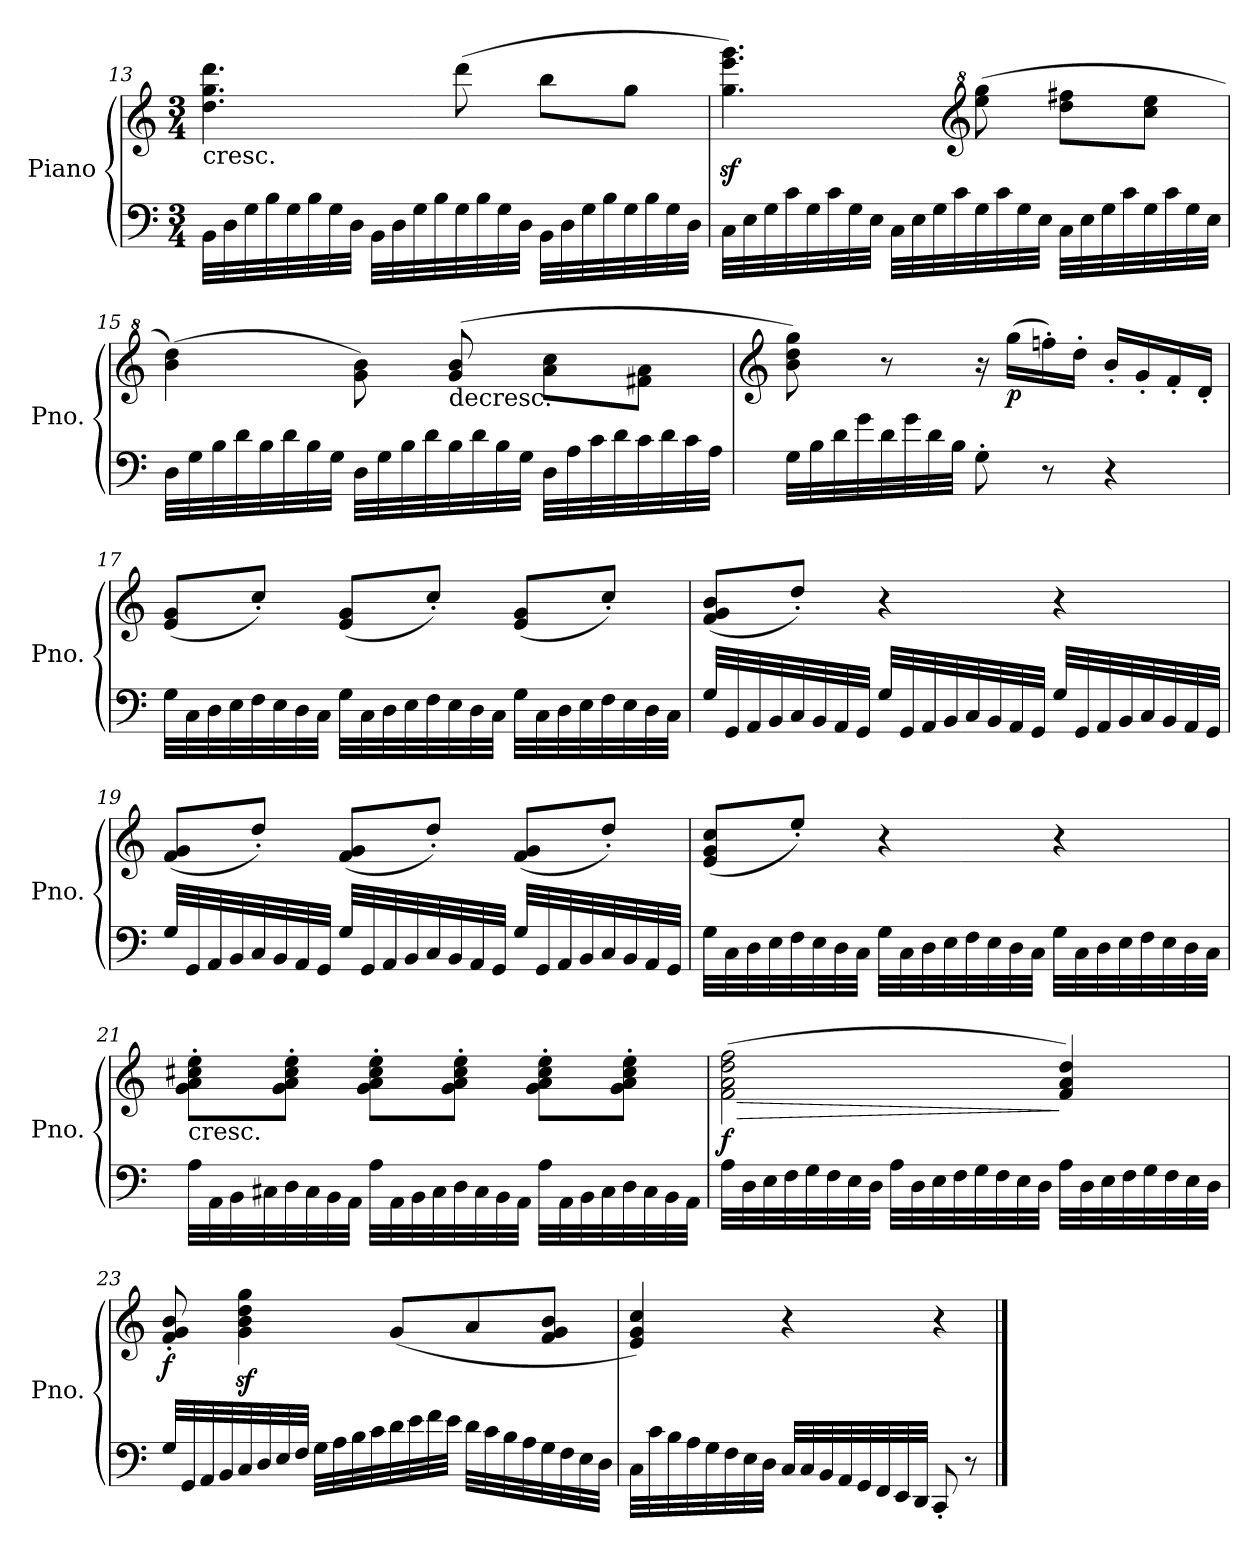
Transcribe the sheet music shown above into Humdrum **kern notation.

**kern	**kern	**dynam
*part1	*part1	*part1
*staff2	*staff1	*staff1/2
*I"Piano	*	*
*I'Pno.	*	*
!!LO:PB:g=z
*clefF4	*clefG2	*
*k[]	*k[]	*
*M3/4	*M3/4	*
=13	=13	=13
!	!LO:TX:b:t=cresc.	!
32BB\LLL	4.dd\ 4.gg\ 4.ddd\	.
32D\	.	.
32G\	.	.
32B\	.	.
32G\	.	.
32B\	.	.
32G\	.	.
32D\JJJ	.	.
32BB\LLL	.	.
32D\	.	.
32G\	.	.
32B\	.	.
32G\	(>8ddd\	.
32B\	.	.
32G\	.	.
32D\JJJ	.	.
32BB\LLL	8bb\L	.
32D\	.	.
32G\	.	.
32B\	.	.
32G\	8gg\J	.
32B\	.	.
32G\	.	.
32D\JJJ	.	.
=14	=14	=14
32C\LLL	4.gg\z< 4.eee\z< 4.ggg\z<)	.
32E\	.	.
32G\	.	.
32c\	.	.
32G\	.	.
32c\	.	.
32G\	.	.
32E\JJJ	.	.
32C\LLL	.	.
32E\	.	.
32G\	.	.
32c\	.	.
*	*clefG^2	*
32G\	(>8eee\ 8ggg\	.
32c\	.	.
32G\	.	.
32E\JJJ	.	.
32C\LLL	8ddd\ 8fff#X\L	.
32E\	.	.
32G\	.	.
32c\	.	.
32G\	8ccc\ 8eee\J	.
32c\	.	.
32G\	.	.
32E\JJJ	.	.
!!LO:LB:g=z
=15	=15	=15
32D\LLL	(>4bb\ 4ddd\)	.
32G\	.	.
32B\	.	.
32d\	.	.
32B\	.	.
32d\	.	.
32B\	.	.
32G\JJJ	.	.
32D\LLL	8gg\ 8bb\)	.
32G\	.	.
32B\	.	.
32d\	.	.
!	!LO:TX:b:t=decresc.	!
32B\	(>8gg/ 8bb/	.
32d\	.	.
32B\	.	.
32G\JJJ	.	.
32D\LLL	8aa\ 8ccc\L	.
32A\	.	.
32c\	.	.
32d\	.	.
32c\	8ff#X\ 8aa\J	.
32d\	.	.
32c\	.	.
32A\JJJ	.	.
=16	=16	=16
*	*clefG2	*
32G\LLL	8b\ 8dd\ 8gg\)	.
32B\	.	.
32d\	.	.
32g\	.	.
32d\	8r	.
32g\	.	.
32d\	.	.
32B\JJJ	.	.
8G'\	16r	.
!	!	!LO:DY:b
.	(>16gg\LL	p
8r	16ffn'\)	.
.	16dd'\JJ	.
4r	16b'/LL	.
.	16g'/	.
.	16f'/	.
.	16d'/JJ	.
!!LO:LB:g=z
=17	=17	=17
32G\LLL	(<8e/ 8g/L	.
32C\	.	.
32D\	.	.
32E\	.	.
32F\	8cc'/J)	.
32E\	.	.
32D\	.	.
32C\JJJ	.	.
32G\LLL	(<8e/ 8g/L	.
32C\	.	.
32D\	.	.
32E\	.	.
32F\	8cc'/J)	.
32E\	.	.
32D\	.	.
32C\JJJ	.	.
32G\LLL	(<8e/ 8g/L	.
32C\	.	.
32D\	.	.
32E\	.	.
32F\	8cc'/J)	.
32E\	.	.
32D\	.	.
32C\JJJ	.	.
=18	=18	=18
32G/LLL	(<8f/ 8g/ 8b/L	.
32GG/	.	.
32AA/	.	.
32BB/	.	.
32C/	8dd'/J)	.
32BB/	.	.
32AA/	.	.
32GG/JJJ	.	.
32G/LLL	4r	.
32GG/	.	.
32AA/	.	.
32BB/	.	.
32C/	.	.
32BB/	.	.
32AA/	.	.
32GG/JJJ	.	.
32G/LLL	4r	.
32GG/	.	.
32AA/	.	.
32BB/	.	.
32C/	.	.
32BB/	.	.
32AA/	.	.
32GG/JJJ	.	.
!!LO:LB:g=z
=19	=19	=19
32G/LLL	(<8f/ 8g/L	.
32GG/	.	.
32AA/	.	.
32BB/	.	.
32C/	8dd'/J)	.
32BB/	.	.
32AA/	.	.
32GG/JJJ	.	.
32G/LLL	(<8f/ 8g/L	.
32GG/	.	.
32AA/	.	.
32BB/	.	.
32C/	8dd'/J)	.
32BB/	.	.
32AA/	.	.
32GG/JJJ	.	.
32G/LLL	(<8f/ 8g/L	.
32GG/	.	.
32AA/	.	.
32BB/	.	.
32C/	8dd'/J)	.
32BB/	.	.
32AA/	.	.
32GG/JJJ	.	.
=20	=20	=20
32G\LLL	(<8e/ 8g/ 8cc/L	.
32C\	.	.
32D\	.	.
32E\	.	.
32F\	8ee'/J)	.
32E\	.	.
32D\	.	.
32C\JJJ	.	.
32G\LLL	4r	.
32C\	.	.
32D\	.	.
32E\	.	.
32F\	.	.
32E\	.	.
32D\	.	.
32C\JJJ	.	.
32G\LLL	4r	.
32C\	.	.
32D\	.	.
32E\	.	.
32F\	.	.
32E\	.	.
32D\	.	.
32C\JJJ	.	.
!!LO:LB:g=z
=21	=21	=21
!	!LO:TX:b:t=cresc.	!
32A\LLL	8g\' 8a\' 8cc#X\' 8ee\'L	.
32AA\	.	.
32BB\	.	.
32C#X\	.	.
32D\	8g\' 8a\' 8cc#\' 8ee\'J	.
32C#\	.	.
32BB\	.	.
32AA\JJJ	.	.
32A\LLL	8g\' 8a\' 8cc#\' 8ee\'L	.
32AA\	.	.
32BB\	.	.
32C#\	.	.
32D\	8g\' 8a\' 8cc#\' 8ee\'J	.
32C#\	.	.
32BB\	.	.
32AA\JJJ	.	.
32A\LLL	8g\' 8a\' 8cc#\' 8ee\'L	.
32AA\	.	.
32BB\	.	.
32C#\	.	.
32D\	8g\' 8a\' 8cc#\' 8ee\'J	.
32C#\	.	.
32BB\	.	.
32AA\JJJ	.	.
=22	=22	=22
!	!	!LO:HP:b
!	!	!LO:DY:n=1:b
32A\LLL	(>2f\ 2a\ 2dd\ 2ff\	> f
32D\	.	.
32E\	.	.
32F\	.	.
32G\	.	.
32F\	.	.
32E\	.	.
32D\JJJ	.	.
32A\LLL	.	.
32D\	.	.
32E\	.	.
32F\	.	.
32G\	.	.
32F\	.	.
32E\	.	.
32D\JJJ	.	.
32A\LLL	4f/ 4a/ 4dd/)	]
32D\	.	.
32E\	.	.
32F\	.	.
32G\	.	.
32F\	.	.
32E\	.	.
32D\JJJ	.	.
!!LO:LB:g=z
=23	=23	=23
!	!	!LO:DY:b
32G/LLL	8f/' 8g/' 8b/'	f
32GG</	.	.
32AA/	.	.
32BB/	.	.
32C/	4g\z< 4b\z< 4dd\z< 4gg\z<	.
32D</	.	.
32E/	.	.
32F/JJJ	.	.
32G\LLL	.	.
32A<\	.	.
32B\	.	.
32c\	.	.
32d<\	(>8g/L	.
32e\	.	.
32f\	.	.
32e\JJJ	.	.
32d<\LLL	8a/	.
32c<\	.	.
32B\	.	.
32A<\	.	.
32G<\	8f/ 8g/ 8b/J	.
32F\	.	.
32E\	.	.
32D\JJJ	.	.
=24	=24	=24
32C\LLL	4e/ 4g/ 4cc/)	.
32c\	.	.
32B\	.	.
32A<\	.	.
32G<\	.	.
32F\	.	.
32E\	.	.
32D\JJJ	.	.
32C</LLL	4r	.
32C</	.	.
32BB/	.	.
32AA</	.	.
32GG</	.	.
32FF/	.	.
32EE/	.	.
32DD/JJJ	.	.
8CC'/	4r	.
8r	.	.
==	==	==
*-	*-	*-
